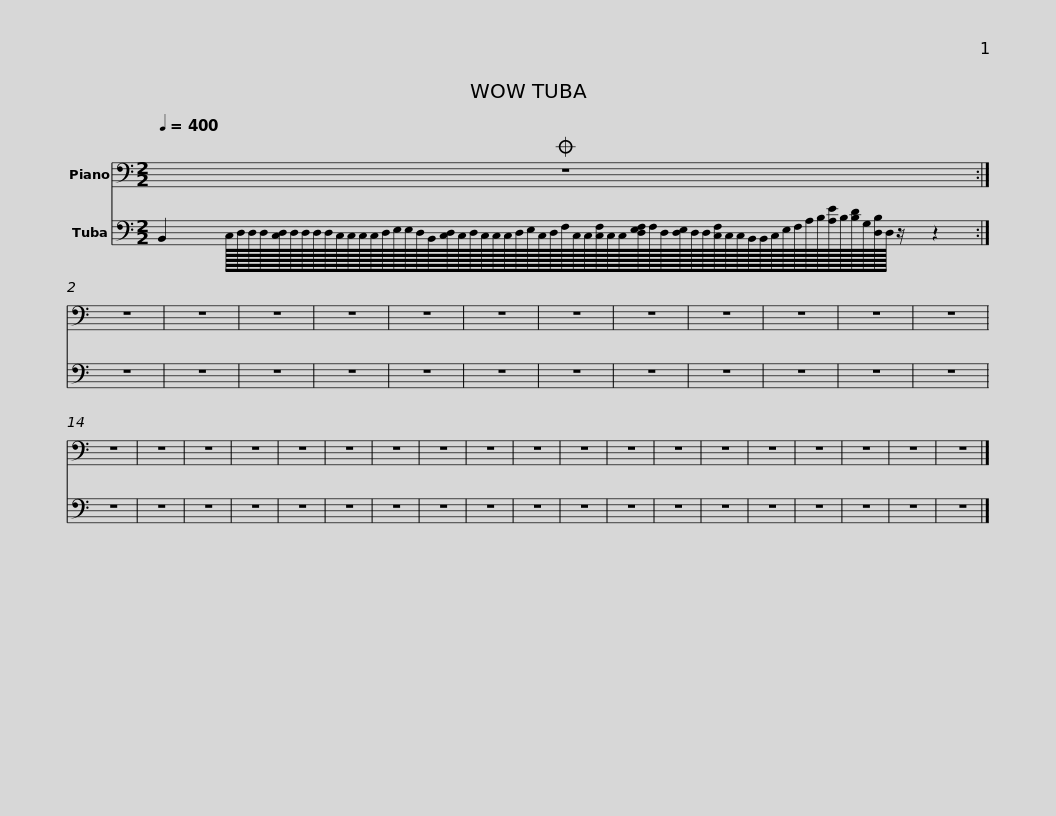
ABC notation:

X:1
%%score 1 2
L:1/8
Q:1/4=400
M:2/2
I:linebreak $
K:C
V:1 bass
V:2 bass
V:1
O z8 :|$ z8 | z8 | z8 | z8 | %5
 z8 | z8 | z8 | z8 | z8 | %10
 z8 | z8 | z8 | z8 | z8 | %15
 z8 | z8 | z8 | z8 |$ z8 | %20
 z8 | z8 | z8 | z8 | z8 | %25
 z8 | z8 | z8 | z8 | z8 | %30
 z8 | z8 |] %32
V:2
 B,,2 C,/16D,/16D,/16D,/16[C,D,]/16D,/16D,/16D,/16D,/16C,/16C,/16C,/16C,/16D,/16E,/16E,/16D,/16B,,/16[C,D,]/16C,/16D,/16C,/16C,/16C,/16D,/16E,/16C,/16D,/16F,/16C,/16C,/16[C,F,]/16C,/16C,/16[D,E,F,]/16F,/16D,/16[D,E,]/16D,/16D,/16[C,F,]/16C,/16C,/16B,,/16B,,/16C,/16E,/16F,/16A,/16B,/16[A,E]/16B,/16[B,D]/16G,/16[D,B,]/16D,/16 z/ z2 :|$ z8 | z8 | z8 | z8 | %5
 z8 | z8 | z8 | z8 | z8 | %10
 z8 | z8 | z8 | z8 | z8 | %15
 z8 | z8 | z8 | z8 |$ z8 | %20
 z8 | z8 | z8 | z8 | z8 | %25
 z8 | z8 | z8 | z8 | z8 | %30
 z8 | z8 |] %32
